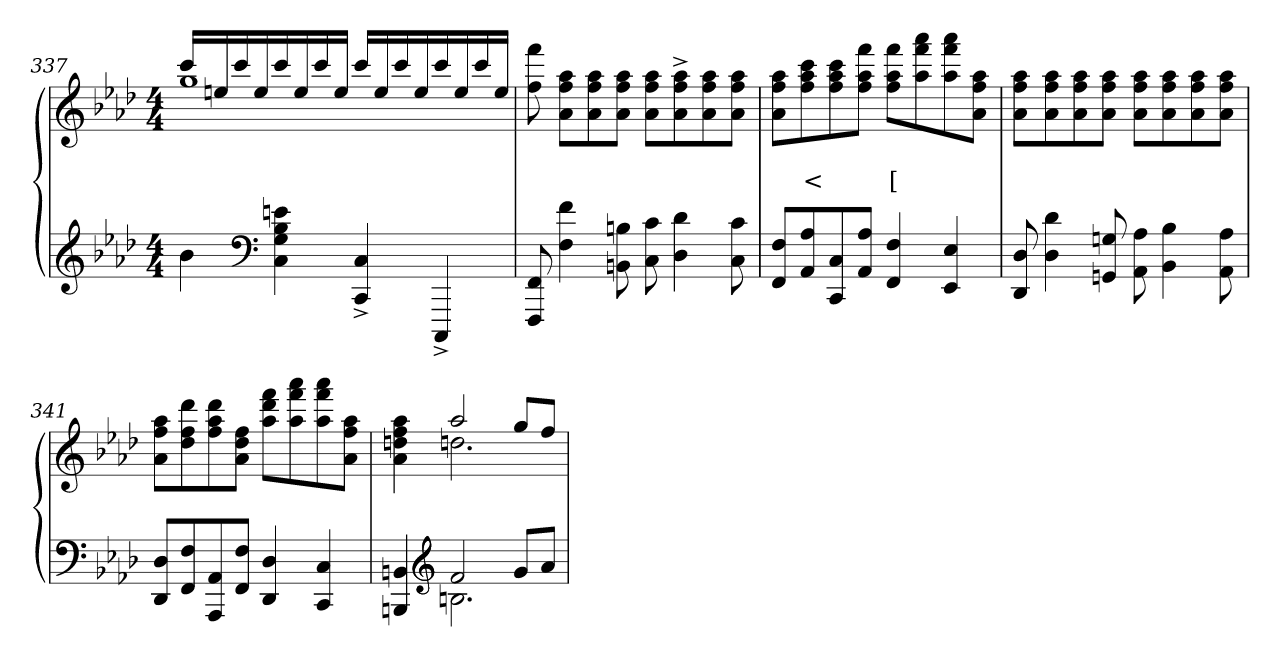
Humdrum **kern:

**kern	**kern	**text	**text
*part2	*part1	*part1	*part1
*staff2	*staff1	*staff1	*staff1
*clefG2	*clefG2	*	*
*k[b-e-a-d-]	*k[b-e-a-d-]	*	*
*M4/4	*M4/4	*	*
=337	=337	=337	=337
*	*^	*	*
4b-	16cccLL	1gg	.	.
.	16een	.	.	.
.	16ccc	.	.	.
.	16ee	.	.	.
*clefF4	*	*	*	*
4en 4B- 4G 4C	16ccc	.	.	.
.	16ee	.	.	.
.	16ccc	.	.	.
.	16eeJJ	.	.	.
4C^> 4CC^>	16cccLL	.	.	.
.	16ee	.	.	.
.	16ccc	.	.	.
.	16ee	.	.	.
4CCC^>	16ccc	.	.	.
.	16ee	.	.	.
.	16ccc	.	.	.
.	16eeJJ	.	.	.
*	*v	*v	*	*
=338	=338	=338	=338
8FF 8FFF	8fff 8ff	.	.
4f 4F	8aa- 8ff 8a-L	.	.
.	8aa- 8ff 8a-	.	.
8Bn 8BBn	8aa- 8ff 8a-J	.	.
8c 8C	8aa- 8ff 8a-L	.	.
4d- 4D-	8aa-^> 8ff^> 8a-^>	.	.
.	8aa- 8ff 8a-	.	.
8c 8C	8aa- 8ff 8a-J	.	.
=339	=339	=339	=339
8F 8FFL	8aa- 8ff 8a-L	.	.
8A- 8AA-	8ccc 8aa- 8ff	.	<
8C 8CC	8ccc 8aa- 8ff	.	.
8A- 8AA-J	8fff 8aa- 8ffJ	.	.
4F 4FF	8fff 8aa- 8ffL	.	[
.	8aaa- 8fff 8aa-	.	.
4E- 4EE-	8aaa- 8fff 8aa-	.	.
.	8aa- 8ff 8a-J	.	.
=340	=340	=340	=340
8D- 8DD-	8aa- 8ff 8a-L	.	.
4d- 4D-	8aa- 8ff 8a-	.	.
.	8aa- 8ff 8a-	.	.
8Gn/ 8GGn/	8aa- 8ff 8a-J	.	.
8A- 8AA-	8aa- 8ff 8a-L	.	.
4B- 4BB-	8aa- 8ff 8a-	.	.
.	8aa- 8ff 8a-	.	.
8A- 8AA-	8aa- 8ff 8a-J	.	.
=341	=341	=341	=341
8D- 8DD-L	8aa-\ 8ff\ 8a-\L	.	.
8F 8FF	8ddd-\ 8ff\ 8dd-\	.	.
8AA- 8AAA-	8ddd- 8aa- 8ff	.	.
8F 8FFJ	8ff 8dd- 8a-J	.	.
4D- 4DD-	8fff\ 8ddd-\ 8aa-\L	.	.
.	8aaa-\ 8fff\ 8aa-\	.	.
4C 4CC	8aaa-\ 8fff\ 8aa-\	.	.
.	8aa- 8ff 8a-J	.	.
=342	=342	=342	=342
*^	*^	*	*
4BBn 4BBBn	4ryy	4ryy	4aa- 4ff 4ddn 4a-	.	.
*clefG2	*	*	*	*	*
2f	2.Bn	2aa-	2.ddn	.	.
8gL	.	8ggL	.	.	.
8a-J	.	8ffJ	.	.	.
*v	*v	*	*	*	*
*	*v	*v	*	*
=	=	=	=
*-	*-	*-	*-
